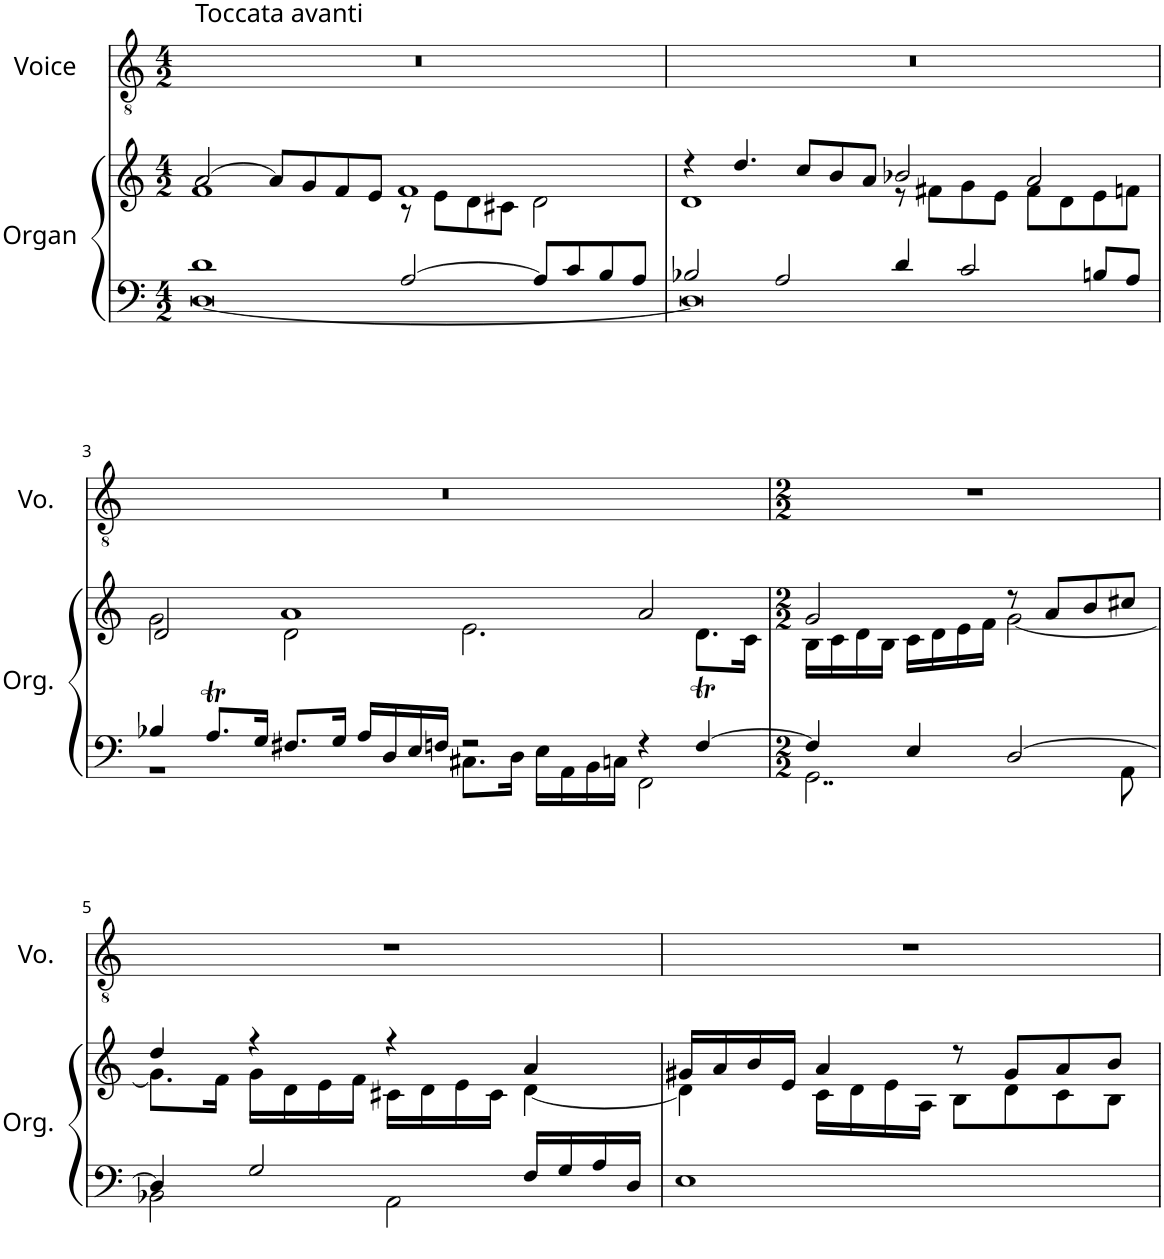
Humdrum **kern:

**kern	**kern	**kern
*part2	*part2	*part1
*staff3	*staff2	*staff1
*I"Organ	*	*I"Voice
*I'Org.	*	*I'Vo.
*clefF4	*clefG2	*clefGv2
*k[]	*k[]	*k[]
*M4/2	*M4/2	*M4/2
=1	=1	=1
*^	*^	*
!	!	!	!	!LO:TX:a:t=Toccata avanti
1d	[0D	[2a/	1f	0r
.	.	8a/L]	.	.
.	.	8g/	.	.
.	.	8f/	.	.
.	.	8e/J	.	.
[2A/	.	1f	8r	.
.	.	.	8e\L	.
.	.	.	8d\	.
.	.	.	8c#X\J	.
8A/L]	.	.	2d\	.
8c/	.	.	.	.
8B/	.	.	.	.
8A/J	.	.	.	.
=2	=2	=2	=2	=2
2B-X/	0D]	4r	1d	0r
.	.	4.dd/	.	.
2A/	.	.	.	.
.	.	8cc/L	.	.
.	.	8b/	.	.
.	.	8a/J	.	.
4d/	.	2b-X/	8r	.
.	.	.	8f#X\L	.
2c/	.	.	8g\	.
.	.	.	8e\J	.
.	.	2a/	8f#\L	.
.	.	.	8d\	.
8Bn/L	.	.	8e\	.
8A/J	.	.	8fn\J	.
!!LO:LB:g=z
=3	=3	=3	=3	=3
4B-X/	1r	2d/	2g\	0r
8.AT/L	.	.	.	.
16G/Jk	.	.	.	.
8.F#X/L	.	1a	2d\	.
16G/Jk	.	.	.	.
16A/LL	.	.	.	.
16D/	.	.	.	.
16E/	.	.	.	.
16Fn/JJ	.	.	.	.
2r	8.C#X\L	.	2.e\	.
.	16D\Jk	.	.	.
.	16E\LL	.	.	.
.	16AA\	.	.	.
.	16BB\	.	.	.
.	16Cn\JJ	.	.	.
4r	2FF\	2a/	.	.
[4F/	.	.	8.dT\L	.
.	.	.	16c\Jk	.
=4	=4	=4	=4	=4
*M2/2	*	*M2/2	*	*M2/2
4F/]	2..GG\	2g/	16B\LL	1r
.	.	.	16c\	.
.	.	.	16d\	.
.	.	.	16B\JJ	.
4E/	.	.	16c\LL	.
.	.	.	16d\	.
.	.	.	16e\	.
.	.	.	16f\JJ	.
[2D/	.	8r	[2g\	.
.	.	8a/L	.	.
.	.	8b/	.	.
.	8AA\	8cc#X/J	.	.
!!LO:LB:g=z
=5	=5	=5	=5	=5
4D/]	2BB-X\	4dd/	8.g\L]	1r
.	.	.	16f\Jk	.
2G/	.	4r	16g\LL	.
.	.	.	16d\	.
.	.	.	16e\	.
.	.	.	16f\JJ	.
.	2AA\	4r	16c#X\LL	.
.	.	.	16d\	.
.	.	.	16e\	.
.	.	.	16c#\JJ	.
16F/LL	.	4a/	[4d\	.
16G/	.	.	.	.
16A/	.	.	.	.
16D/JJ	.	.	.	.
*v	*v	*	*	*
=6	=6	=6	=6
1E	16g#X/LL	4d\]	1r
.	16a/	.	.
.	16b/	.	.
.	16e/JJ	.	.
.	4a/	16c\LL	.
.	.	16d\	.
.	.	16e\	.
.	.	16A\JJ	.
.	8r	8B\L	.
.	8g#/L	8d\	.
.	8a/	8c\	.
.	8b/J	8B\J	.
*	*v	*v	*
=	=	=
*-	*-	*-
